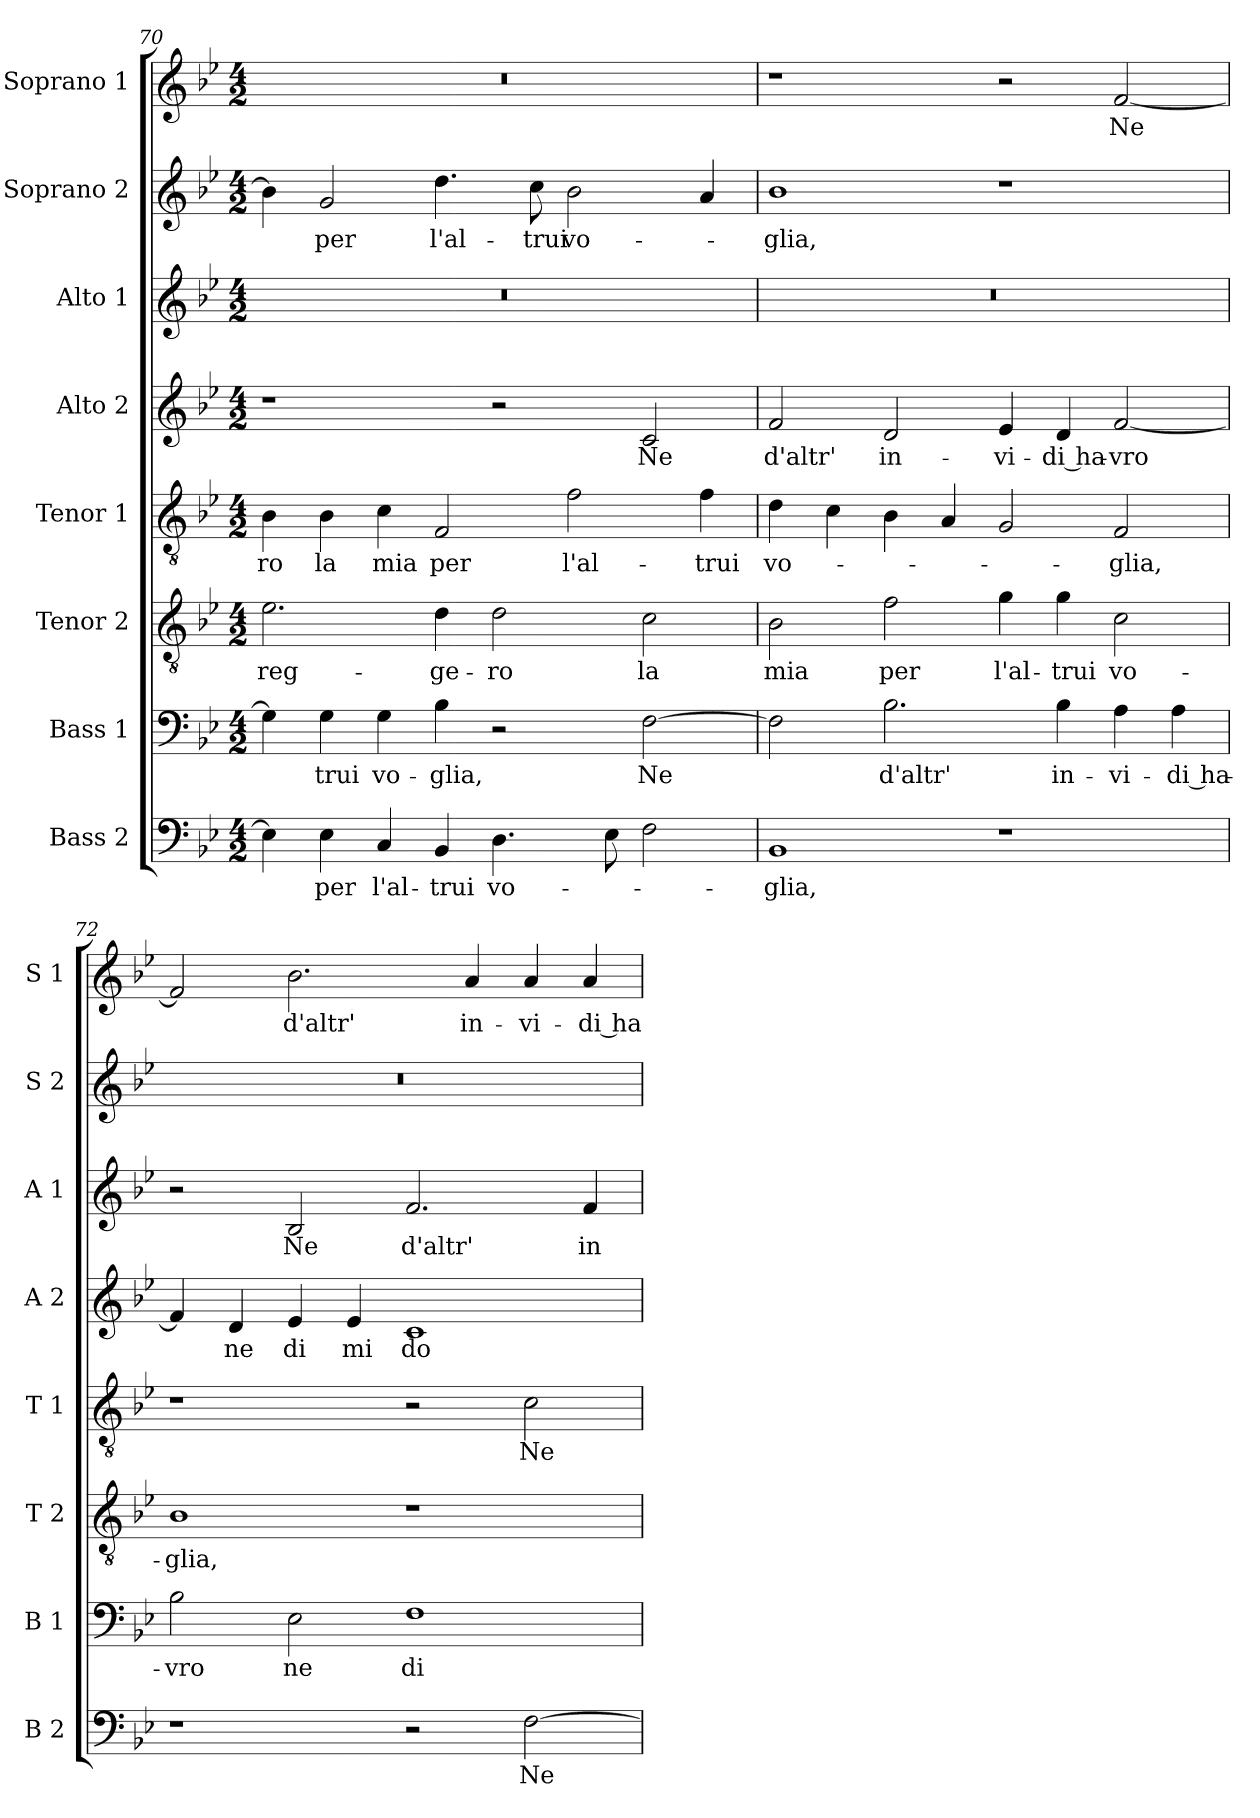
**kern	**text	**kern	**text	**kern	**text	**kern	**text	**kern	**text	**kern	**text	**kern	**text	**kern	**text
*part8	*part8	*part7	*part7	*part6	*part6	*part5	*part5	*part4	*part4	*part3	*part3	*part2	*part2	*part1	*part1
*staff8	*staff8	*staff7	*staff7	*staff6	*staff6	*staff5	*staff5	*staff4	*staff4	*staff3	*staff3	*staff2	*staff2	*staff1	*staff1
*I"Bass 2	*	*I"Bass 1	*	*I"Tenor 2	*	*I"Tenor 1	*	*I"Alto 2	*	*I"Alto 1	*	*I"Soprano 2	*	*I"Soprano 1	*
*I'B 2	*	*I'B 1	*	*I'T 2	*	*I'T 1	*	*I'A 2	*	*I'A 1	*	*I'S 2	*	*I'S 1	*
*clefF4	*	*clefF4	*	*clefGv2	*	*clefGv2	*	*clefG2	*	*clefG2	*	*clefG2	*	*clefG2	*
*k[b-e-]	*	*k[b-e-]	*	*k[b-e-]	*	*k[b-e-]	*	*k[b-e-]	*	*k[b-e-]	*	*k[b-e-]	*	*k[b-e-]	*
*B-:	*	*B-:	*	*B-:	*	*B-:	*	*B-:	*	*B-:	*	*B-:	*	*B-:	*
*M4/2	*	*M4/2	*	*M4/2	*	*M4/2	*	*M4/2	*	*M4/2	*	*M4/2	*	*M4/2	*
=70	=70	=70	=70	=70	=70	=70	=70	=70	=70	=70	=70	=70	=70	=70	=70
!	!	!	!	!	!LO:LY:b	!	!LO:LY:b	!	!	!	!	!	!	!	!
4E-\]	.	4G\]	.	2.e-\	reg-	4B-\	-ro	1r	.	0r	.	4b-\]	.	0r	.
!	!LO:LY:b	!	!LO:LY:b	!	!	!	!LO:LY:b	!	!	!	!	!	!LO:LY:b	!	!
4E-\	per	4G\	-trui	.	.	4B-\	la	.	.	.	.	2g/	per	.	.
!	!LO:LY:b	!	!LO:LY:b	!	!	!	!LO:LY:b	!	!	!	!	!	!	!	!
4C/	l'al-	4G\	vo-	.	.	4c\	mia	.	.	.	.	.	.	.	.
!	!LO:LY:b	!	!LO:LY:b	!	!LO:LY:b	!	!LO:LY:b	!	!	!	!	!	!LO:LY:b	!	!
4BB-/	-trui	4B-\	-glia,	4d\	-ge-	2F/	per	.	.	.	.	4.dd\	l'al-	.	.
!	!LO:LY:b	!	!	!	!LO:LY:b	!	!	!	!	!	!	!	!	!	!
4.D\	vo-	2r	.	2d\	-ro	.	.	2r	.	.	.	.	.	.	.
!	!	!	!	!	!	!	!	!	!	!	!	!	!LO:LY:b	!	!
.	.	.	.	.	.	.	.	.	.	.	.	8cc\	-trui	.	.
!	!	!	!	!	!	!	!LO:LY:b	!	!	!	!	!	!LO:LY:b	!	!
.	.	.	.	.	.	2f\	l'al-	.	.	.	.	2b-\	vo-	.	.
8E-\	.	.	.	.	.	.	.	.	.	.	.	.	.	.	.
!	!	!	!LO:LY:b	!	!LO:LY:b	!	!	!	!LO:LY:b	!	!	!	!	!	!
2F\	.	[2F\	Ne	2c\	la	.	.	2c/	Ne	.	.	.	.	.	.
!	!	!	!	!	!	!	!LO:LY:b	!	!	!	!	!	!	!	!
.	.	.	.	.	.	4f\	-trui	.	.	.	.	4a/	.	.	.
!!LO:PB:g=z
=71	=71	=71	=71	=71	=71	=71	=71	=71	=71	=71	=71	=71	=71	=71	=71
!	!LO:LY:b	!	!	!	!LO:LY:b	!	!LO:LY:b	!	!LO:LY:b	!	!	!	!LO:LY:b	!	!
1BB-	-glia,	2F\]	.	2B-\	mia	4d\	vo-	2f/	d'altr'	0r	.	1b-	-glia,	1r	.
.	.	.	.	.	.	4c\	.	.	.	.	.	.	.	.	.
!	!	!	!LO:LY:b	!	!LO:LY:b	!	!	!	!LO:LY:b	!	!	!	!	!	!
.	.	2.B-\	d'altr'	2f\	per	4B-\	.	2d/	in-	.	.	.	.	.	.
.	.	.	.	.	.	4A/	.	.	.	.	.	.	.	.	.
!	!	!	!	!	!LO:LY:b	!	!	!	!LO:LY:b	!	!	!	!	!	!
1r	.	.	.	4g\	l'al-	2G/	.	4e-/	-vi-	.	.	1r	.	2r	.
!	!	!	!LO:LY:b	!	!LO:LY:b	!	!	!	!LO:LY:b	!	!	!	!	!	!
.	.	4B-\	in-	4g\	-trui	.	.	4d/	-di ha-	.	.	.	.	.	.
!	!	!	!LO:LY:b	!	!LO:LY:b	!	!LO:LY:b	!	!LO:LY:b	!	!	!	!	!	!LO:LY:b
.	.	4A\	-vi-	2c\	vo-	2F/	-glia,	[2f/	-vro	.	.	.	.	[2f/	Ne
!	!	!	!LO:LY:b	!	!	!	!	!	!	!	!	!	!	!	!
.	.	4A\	-di ha-	.	.	.	.	.	.	.	.	.	.	.	.
=72	=72	=72	=72	=72	=72	=72	=72	=72	=72	=72	=72	=72	=72	=72	=72
!	!	!	!LO:LY:b	!	!LO:LY:b	!	!	!	!	!	!	!	!	!	!
1r	.	2B-\	-vro	1B-	-glia,	1r	.	4f/]	.	2r	.	0r	.	2f/]	.
!	!	!	!	!	!	!	!	!	!LO:LY:b	!	!	!	!	!	!
.	.	.	.	.	.	.	.	4d/	ne	.	.	.	.	.	.
!	!	!	!LO:LY:b	!	!	!	!	!	!LO:LY:b	!	!LO:LY:b	!	!	!	!LO:LY:b
.	.	2E-\	ne	.	.	.	.	4e-/	di	2B-/	Ne	.	.	2.b-\	d'altr'
!	!	!	!	!	!	!	!	!	!LO:LY:b	!	!	!	!	!	!
.	.	.	.	.	.	.	.	4e-/	mi	.	.	.	.	.	.
!	!	!	!LO:LY:b	!	!	!	!	!	!LO:LY:b	!	!LO:LY:b	!	!	!	!
2r	.	1F	di	1r	.	2r	.	1c	do-	2.f/	d'altr'	.	.	.	.
!	!	!	!	!	!	!	!	!	!	!	!	!	!	!	!LO:LY:b
.	.	.	.	.	.	.	.	.	.	.	.	.	.	4a/	in-
!	!LO:LY:b	!	!	!	!	!	!LO:LY:b	!	!	!	!	!	!	!	!LO:LY:b
[2F\	Ne	.	.	.	.	2c\	Ne	.	.	.	.	.	.	4a/	-vi-
!	!	!	!	!	!	!	!	!	!	!	!LO:LY:b	!	!	!	!LO:LY:b
.	.	.	.	.	.	.	.	.	.	4f/	in-	.	.	4a/	-di ha-
=	=	=	=	=	=	=	=	=	=	=	=	=	=	=	=
*-	*-	*-	*-	*-	*-	*-	*-	*-	*-	*-	*-	*-	*-	*-	*-
